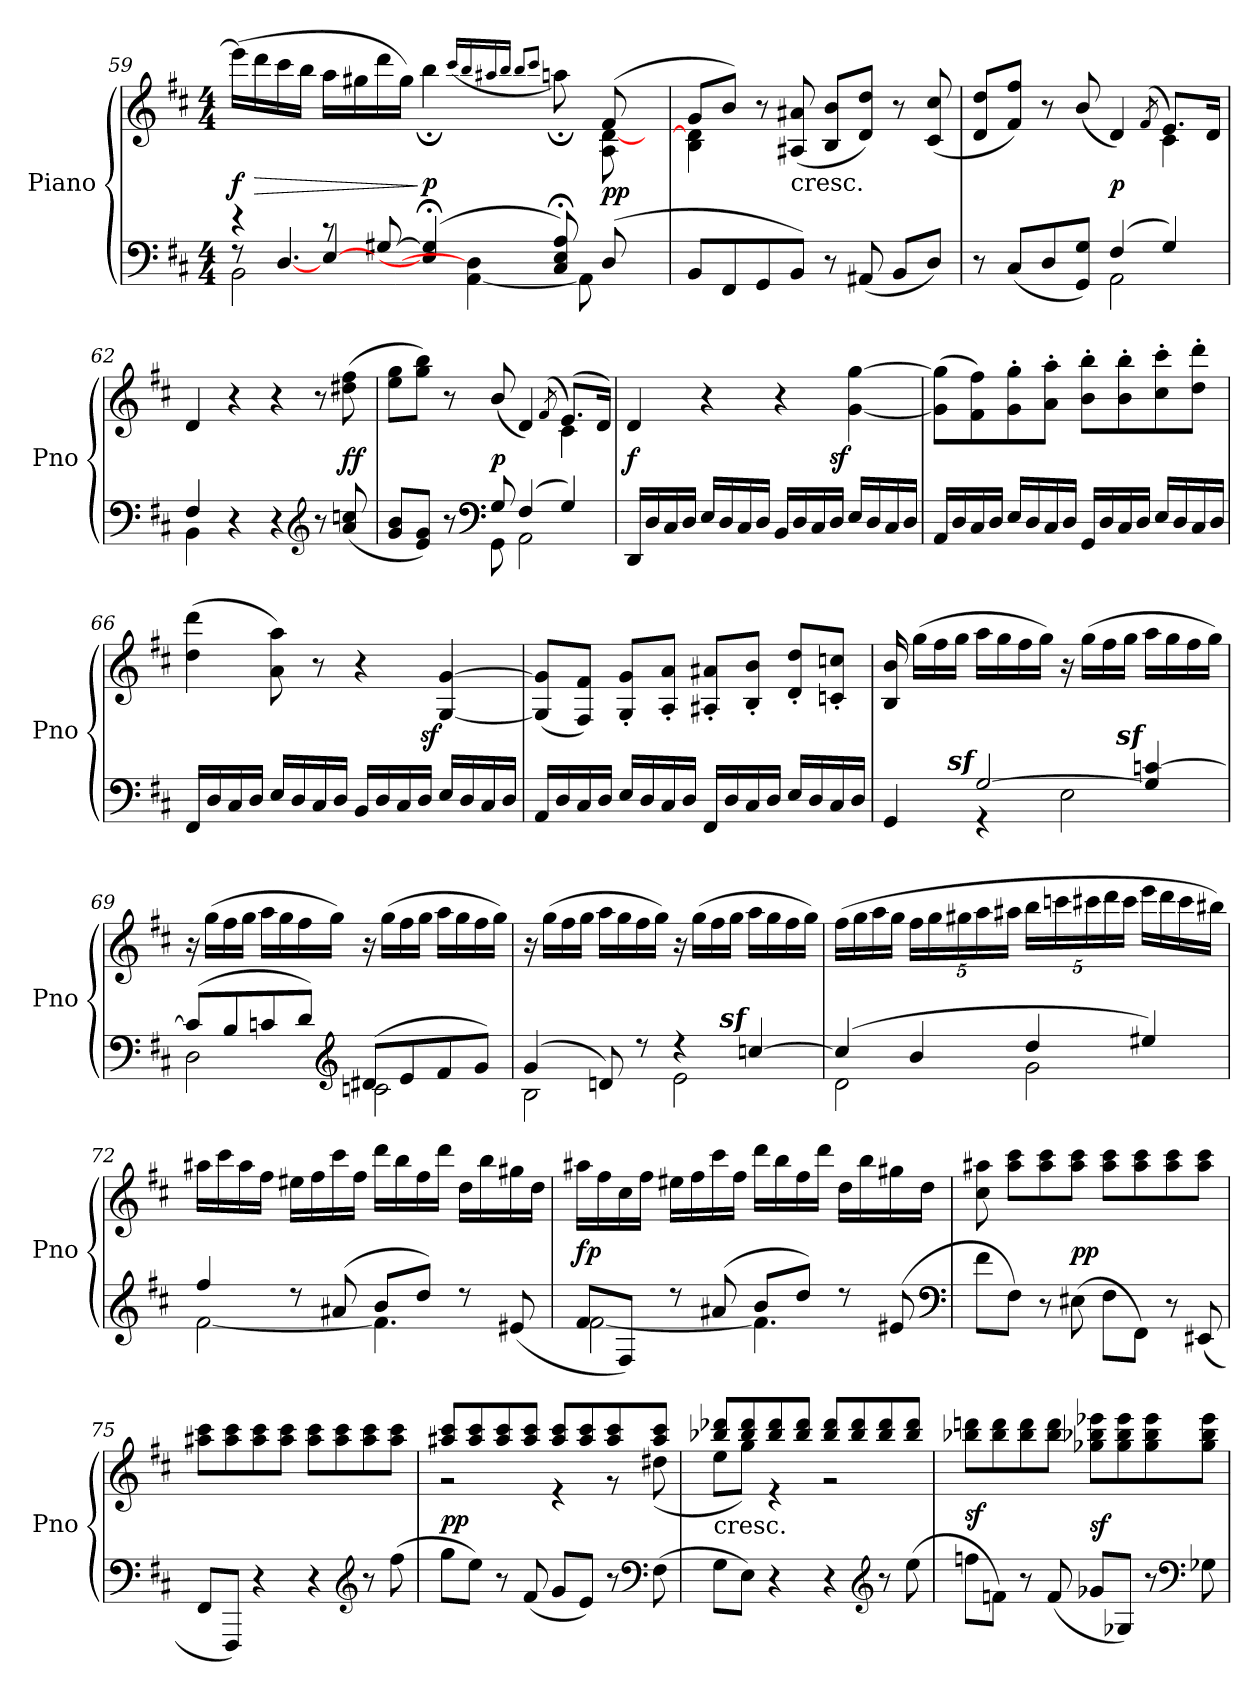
**kern	**kern	**dynam
*part1	*part1	*part1
*staff2	*staff1	*staff1/2
*I"Piano	*	*
*I'Pno	*	*
*clefF4	*clefG2	*
*k[f#c#]	*k[f#c#]	*
*M4/4	*M4/4	*
=59	=59	=59
*^	*^	*
*	*^	*	*	*
4re	8rF	2BB\	4ryy	(16eeeLL]	f
.	.	.	.	16ddd	>
!	!LO:N:vis=4.	!	!	!	!
.	[8D/	.	.	16ccc#	.
.	.	.	.	16bbJJ	.
!LO:N:vis=4	!	!	!	!	!
[8E/	8rc	.	4ryy	16aaLL	.
.	.	.	.	16gg#X	.
[8G#X	16ryy	.	.	16ddd	.
.	8ryy	.	.	16gg#JJ)	.
(4E];< 4G#];<	.	2ryy	4ryy	4bb;<	] p
.	[4AA 4D]	.	.	.	.
.	.	.	.	(16qccc#LL	.
.	.	.	.	16qbb	.
.	.	.	.	16qaa#X	.
.	.	.	.	16qbbJJ	.
.	.	.	.	8qbbL	.
.	.	.	.	8qccc#J	.
8C#;< 8E;< 8A;<)	.	.	8ryy	8aan;<)	.
.	8AA]	.	.	.	.
(8D/	.	.	(8f#	8A [8d	pp
.	8ryy	.	.	.	.
16ryy	.	16ryy	16ryy	16ryy	.
*v	*v	*v	*	*	*
=60	=60	=60	=60
8BBL	8gL	4B 4d]	.
8FF#	8bJ)	.	.
8GG	2.ryy	8r	.
!	!	!LO:TX:c:t=cresc.	!
8BBJ)	.	(8A#X 8a#X	.
8r	.	8B 8bL	.
(8AA#X	.	8d 8ddJ)	.
8BBL	.	8r	.
8DJ)	.	(8c# 8cc#	.
=61	=61	=61	=61
*^	*	*	*
8r	2ryy	8d 8ddL	2.ryy	.
(8C#L	.	8f# 8ff#J)	.	.
8D	.	8r	.	.
8GG 8GJ)	.	(8b/	.	.
(4F#	2AA	4d)	.	p
.	.	(<8qf#/	.	.
4G)	.	8.eL)	4c#	.
.	.	16dJk	.	.
*	*	*v	*v	*
=62	=62	=62	=62
4F#	4BB	4d	.
4r	2.ryy	4r	.
4r	.	4r	.
*clefG2	*	*	*
8r	.	8r	.
(8a/ 8ccn/	.	(8dd#X 8ff#	ff
=63	=63	=63	=63
*	*	*^	*
8g 8bL	4.ryy	8ee 8ggL	2.ryy	.
8e 8gJ)	.	8gg 8bbJ)	.	.
8r	.	8r	.	.
*clefF4	*	*	*	*
8G	8GG	(8b/	.	p
(4F#	2AA	4d)	.	.
.	.	(<8qf#/	.	.
4G)	.	(8.eL)	4c#	.
.	.	16dJk)	.	.
*v	*v	*	*	*
*	*v	*v	*
=64	=64	=64
16DDLL	4d	f
16D	.	.
16C#	.	.
16DJJ	.	.
16E/LL	4r	.
16D/	.	.
16C#/	.	.
16D/JJ	.	.
16BBLL	4r	.
16D	.	.
16C#	.	.
16DJJ	.	.
!	!	!LO:DY:rj
16E/LL	[4g [4gg	sf
16D/	.	.
16C#/	.	.
16D/JJ	.	.
=65	=65	=65
16AALL	(8g] 8gg]L	.
16D	.	.
16C#	8f# 8ff#)	.
16DJJ	.	.
16E/LL	8g' 8gg'	.
16D/	.	.
16C#/	8a' 8aa'J	.
16D/JJ	.	.
16GGLL	8b' 8bb'L	.
16D	.	.
16C#	8b' 8bb'	.
16DJJ	.	.
16E/LL	8cc#' 8ccc#'	.
16D/	.	.
16C#/	8dd' 8ddd'J	.
16D/JJ	.	.
=66	=66	=66
16FF#LL	(4dd 4ddd	.
16D	.	.
16C#	.	.
16DJJ	.	.
16E/LL	8a 8aa)	.
16D/	.	.
16C#/	8r	.
16D/JJ	.	.
16BBLL	4r	.
16D	.	.
16C#	.	.
16DJJ	.	.
!	!	!LO:DY:rj
16E/LL	[4G [4g	sf
16D/	.	.
16C#/	.	.
16D/JJ	.	.
=67	=67	=67
16AALL	(8G] 8g]L	.
16D	.	.
16C#	8F# 8f#J)	.
16DJJ	.	.
16E/LL	8G' 8g'L	.
16D/	.	.
16C#/	8A' 8a'J	.
16D/JJ	.	.
16FF#LL	8A#X' 8a#X'L	.
16D	.	.
16C#	8B' 8b'J	.
16DJJ	.	.
16E/LL	8d' 8dd'L	.
16D/	.	.
16C#/	8cn' 8ccn'J	.
16D/JJ	.	.
=68	=68	=68
*^	*	*
4ryy	4GG	16B 16b	.
.	.	(16ggLL	.
.	.	16ff#	.
.	.	16ggJJ	.
!LO:DY:rj	!	!	!
[2Gz>	4rGG	16aaLL	.
.	.	16gg	.
.	.	16ff#	.
.	.	16ggJJ)	.
.	2E	16r	.
.	.	(16ggLL	.
.	.	16ff#	.
.	.	16ggJJ	.
!LO:DY:rj	!	!	!
4G]z> [4cnz>	.	16aaLL	.
.	.	16gg	.
.	.	16ff#	.
.	.	16ggJJ)	.
=69	=69	=69	=69
(8cL]	2D	16r	.
.	.	(16ggLL	.
8B	.	16ff#	.
.	.	16ggJJ	.
8cn	.	16aaLL	.
.	.	16gg	.
8dJ)	.	16ff#	.
.	.	16ggJJ)	.
*clefG2	*	*	*
(8d#XL	2cn	16r	.
.	.	(16ggLL	.
8e	.	16ff#	.
.	.	16ggJJ	.
8f#	.	16aaLL	.
.	.	16gg	.
8gJ)	.	16ff#	.
.	.	16ggJJ)	.
=70	=70	=70	=70
(4g	2B	16r	.
.	.	(16ggLL	.
.	.	16ff#	.
.	.	16ggJJ	.
8dn)	.	16aaLL	.
.	.	16gg	.
8r	.	16ff#	.
.	.	16ggJJ)	.
4r	2e	16r	.
.	.	(16ggLL	.
.	.	16ff#	.
.	.	16ggJJ	.
!LO:DY:rj	!	!	!
[4ccnz<	.	16aaLL	.
.	.	16gg	.
.	.	16ff#	.
.	.	16ggJJ)	.
=71	=71	=71	=71
(4cc]	2d	(16ff#LL	.
.	.	16gg	.
.	.	16aa	.
.	.	16ggJJ	.
4b	.	20ff#LL	.
.	.	20gg	.
.	.	20gg#X	.
.	.	20aa	.
.	.	20aa#XJJ	.
4dd	2g	20bbLL	.
.	.	20cccn	.
.	.	20ccc#X	.
.	.	20ddd	.
.	.	20ccc#JJ	.
4ee#X)	.	16eeeLL	.
.	.	16ddd	.
.	.	16ccc#	.
.	.	16bb#XJJ)	.
=72	=72	=72	=72
4ff#	[2f#	16aa#XLL	.
.	.	16ccc#	.
.	.	16aa#	.
.	.	16ff#JJ	.
8r	.	16ee#XLL	.
.	.	16ff#	.
(8a#X	.	16ccc#	.
.	.	16ff#JJ	.
8bL	4.f#]	16dddLL	.
.	.	16bb	.
8ddJ)	.	16ff#	.
.	.	16dddJJ	.
8r	.	16ddLL	.
.	.	16bb	.
(>8e#X	8ryy	16gg#X	.
.	.	16ddJJ	.
=73	=73	=73	=73
8f#L	[2f#	16aa#XLL	fp
.	.	16ff#	.
8F#J)	.	16cc#	.
.	.	16ff#JJ	.
8r	.	16ee#XLL	.
.	.	16ff#	.
(8a#X	.	16ccc#	.
.	.	16ff#JJ	.
8bL	4.f#]	16dddLL	.
.	.	16bb	.
8ddJ)	.	16ff#	.
.	.	16dddJJ	.
8r	.	16ddLL	.
.	.	16bb	.
(8e#X	8ryy	16gg#X	.
.	.	16ddJJ	.
*v	*v	*	*
*clefF4	*	*
=74	=74	=74
8f#L	8cc# 8aa#X	.
8F#J)	8aa# 8ccc#L	.
8r	8aa# 8ccc#	.
(8E#X	8aa# 8ccc#J	pp
8F#\L	8aa# 8ccc#L	.
8FF#\J)	8aa# 8ccc#	.
8r	8aa# 8ccc#	.
(8EE#X	8aa# 8ccc#J	.
=75	=75	=75
8FF#L	8aa#X 8ccc#L	.
8FFF#J)	8aa# 8ccc#	.
4r	8aa# 8ccc#	.
.	8aa# 8ccc#J	.
4r	8aa# 8ccc#L	.
.	8aa# 8ccc#	.
*clefG2	*	*
8r	8aa# 8ccc#	.
(8ff#	8aa# 8ccc#J	.
=76	=76	=76
*	*^	*
8ggL	8aa#X 8ccc#L	2r	pp
8eeJ)	8aa# 8ccc#	.	.
8r	8aa# 8ccc#	.	.
(8f#	8aa# 8ccc#J	.	.
8gL	8aa# 8ccc#L	4r	.
8eJ)	8aa# 8ccc#	.	.
8r	8aa# 8ccc#	8r	.
*clefF4	*	*	*
(8F#	8aa# 8ccc#J	(8dd#X	.
=77	=77	=77	=77
!	!LO:TX:c:t=cresc.	!	!
8GL	8bb-X 8ddd-XL	8eeL	.
8EJ)	8bb- 8ddd-	8ggJ)	.
4r	8bb- 8ddd-	4r	.
.	8bb- 8ddd-J	.	.
4r	8bb- 8ddd-L	2r	.
.	8bb- 8ddd-	.	.
*clefG2	*	*	*
8r	8bb- 8ddd-	.	.
(8ee	8bb- 8ddd-J	.	.
*	*v	*v	*
=78	=78	=78
8ffnL	8bb-X 8dddnL	sf
8fnJ)	8bb- 8ddd	.
8r	8bb- 8ddd	.
(8f	8bb- 8dddJ	.
8g-XL	8gg-X 8bb-X 8eee-XL	sf
8G-XJ)	8gg- 8bb- 8eee-	.
8r	8gg- 8bb- 8eee-	.
*clefF4	*	*
8G-X	8gg- 8bb- 8eee-J	.
=	=	=
*-	*-	*-
